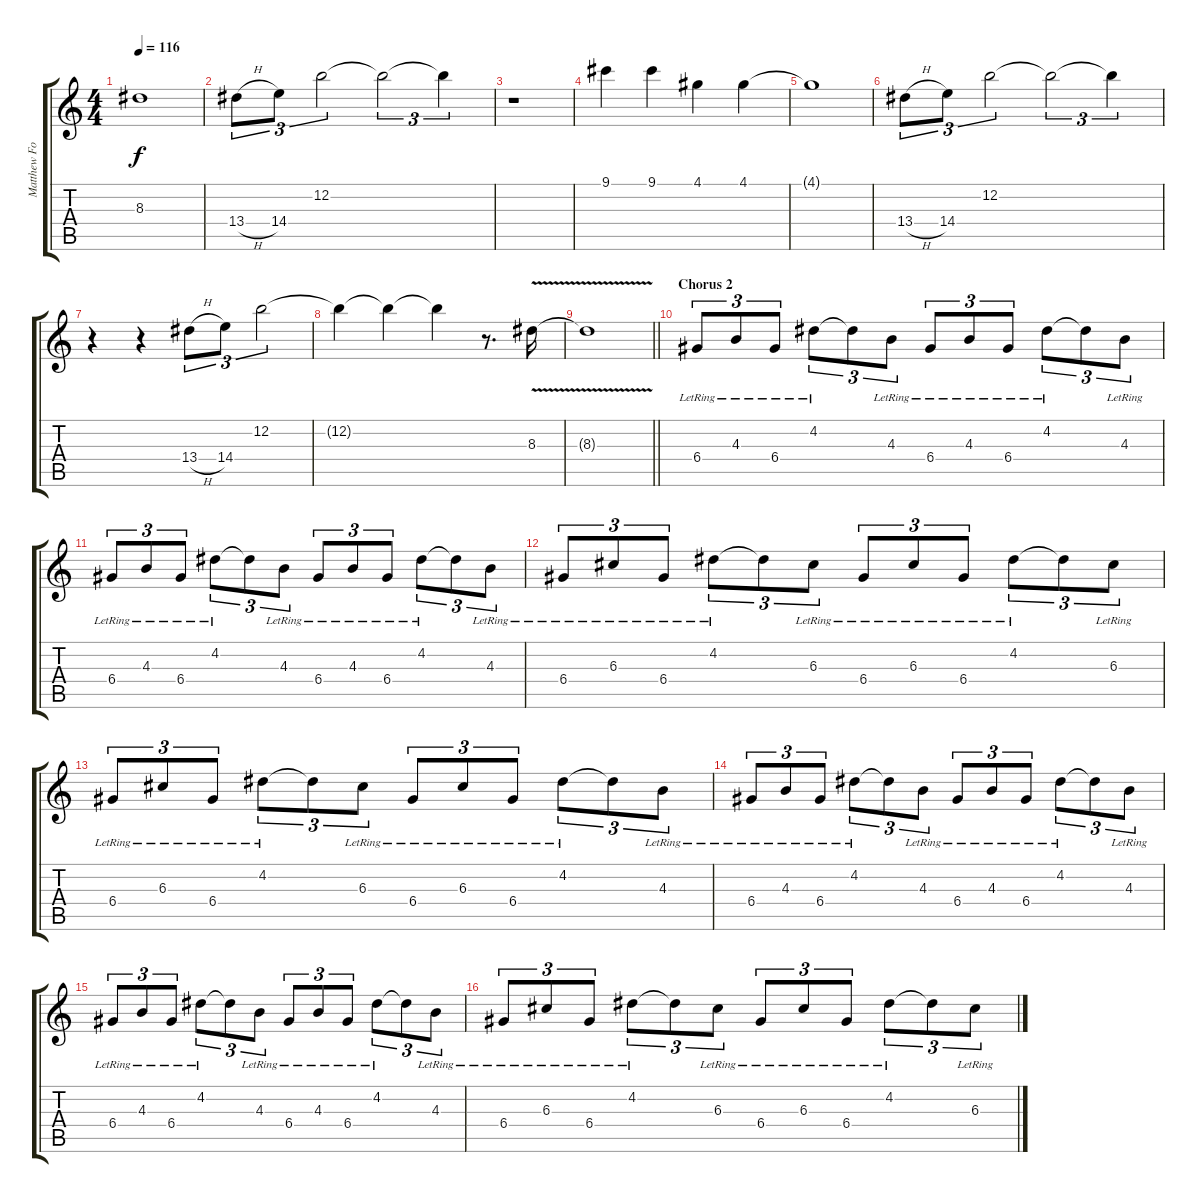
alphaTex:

\track ("Matthew Followil" "Matthew Fo") {instrument electricguitarclean}
\staff {score tabs}
\tuning (E4 B3 G3 D3 A2 E2) {hide}
\ts (4 4)
\tempo 116
\clef g2
\ks c
8.3{t}.1{dy f} |
13.4{h}.8{tu (3 2) volume 11 instrument electricguitarclean} 14.4.8{tu (3 2)} 12.2.2{tu (3 2)} 12.2{t}.2{tu (3 2)} 12.2{t}.4{tu (3 2)} |
r.1 |
9.1.4 9.1.4 4.1.4 4.1.4 |
4.1{t}.1 |
13.4{h}.8{tu (3 2)} 14.4.8{tu (3 2)} 12.2.2{tu (3 2)} 12.2{t}.2{tu (3 2)} 12.2{t}.4{tu (3 2)} |
r.4 r.4 13.4{h}.8{tu (3 2)} 14.4.8{tu (3 2)} 12.2.2{tu (3 2)} |
12.2{t}.4 12.2{t}.4 12.2{t}.4 r.8{d} 8.3{v}.16 |
\barLineRight lightlight
8.3{t}.1 |
\section ("" "Chorus 2")
6.4{lr}.8{tu (3 2) volume 7 instrument overdrivenguitar} 4.3{lr}.8{tu (3 2)} 6.4{lr}.8{tu (3 2)} 4.2{lr}.8{tu (3 2)} 4.2{t}.8{tu (3 2)} 4.3{lr}.8{tu (3 2)} 6.4{lr}.8{tu (3 2)} 4.3{lr}.8{tu (3 2)} 6.4{lr}.8{tu (3 2)} 4.2{lr}.8{tu (3 2)} 4.2{t}.8{tu (3 2)} 4.3{lr}.8{tu (3 2)} |
6.4{lr}.8{tu (3 2)} 4.3{lr}.8{tu (3 2)} 6.4{lr}.8{tu (3 2)} 4.2{lr}.8{tu (3 2)} 4.2{t}.8{tu (3 2)} 4.3{lr}.8{tu (3 2)} 6.4{lr}.8{tu (3 2)} 4.3{lr}.8{tu (3 2)} 6.4{lr}.8{tu (3 2)} 4.2{lr}.8{tu (3 2)} 4.2{t}.8{tu (3 2)} 4.3{lr}.8{tu (3 2)} |
6.4{lr}.8{tu (3 2)} 6.3{lr}.8{tu (3 2)} 6.4{lr}.8{tu (3 2)} 4.2{lr}.8{tu (3 2)} 4.2{t}.8{tu (3 2)} 6.3{lr}.8{tu (3 2)} 6.4{lr}.8{tu (3 2)} 6.3{lr}.8{tu (3 2)} 6.4{lr}.8{tu (3 2)} 4.2{lr}.8{tu (3 2)} 4.2{t}.8{tu (3 2)} 6.3{lr}.8{tu (3 2)} |
6.4{lr}.8{tu (3 2)} 6.3{lr}.8{tu (3 2)} 6.4{lr}.8{tu (3 2)} 4.2{lr}.8{tu (3 2)} 4.2{t}.8{tu (3 2)} 6.3{lr}.8{tu (3 2)} 6.4{lr}.8{tu (3 2)} 6.3{lr}.8{tu (3 2)} 6.4{lr}.8{tu (3 2)} 4.2{lr}.8{tu (3 2)} 4.2{t}.8{tu (3 2)} 4.3{lr}.8{tu (3 2)} |
6.4{lr}.8{tu (3 2)} 4.3{lr}.8{tu (3 2)} 6.4{lr}.8{tu (3 2)} 4.2{lr}.8{tu (3 2)} 4.2{t}.8{tu (3 2)} 4.3{lr}.8{tu (3 2)} 6.4{lr}.8{tu (3 2)} 4.3{lr}.8{tu (3 2)} 6.4{lr}.8{tu (3 2)} 4.2{lr}.8{tu (3 2)} 4.2{t}.8{tu (3 2)} 4.3{lr}.8{tu (3 2)} |
6.4{lr}.8{tu (3 2)} 4.3{lr}.8{tu (3 2)} 6.4{lr}.8{tu (3 2)} 4.2{lr}.8{tu (3 2)} 4.2{t}.8{tu (3 2)} 4.3{lr}.8{tu (3 2)} 6.4{lr}.8{tu (3 2)} 4.3{lr}.8{tu (3 2)} 6.4{lr}.8{tu (3 2)} 4.2{lr}.8{tu (3 2)} 4.2{t}.8{tu (3 2)} 4.3{lr}.8{tu (3 2)} |
6.4{lr}.8{tu (3 2)} 6.3{lr}.8{tu (3 2)} 6.4{lr}.8{tu (3 2)} 4.2{lr}.8{tu (3 2)} 4.2{t}.8{tu (3 2)} 6.3{lr}.8{tu (3 2)} 6.4{lr}.8{tu (3 2)} 6.3{lr}.8{tu (3 2)} 6.4{lr}.8{tu (3 2)} 4.2{lr}.8{tu (3 2)} 4.2{t}.8{tu (3 2)} 6.3{lr}.8{tu (3 2)}
